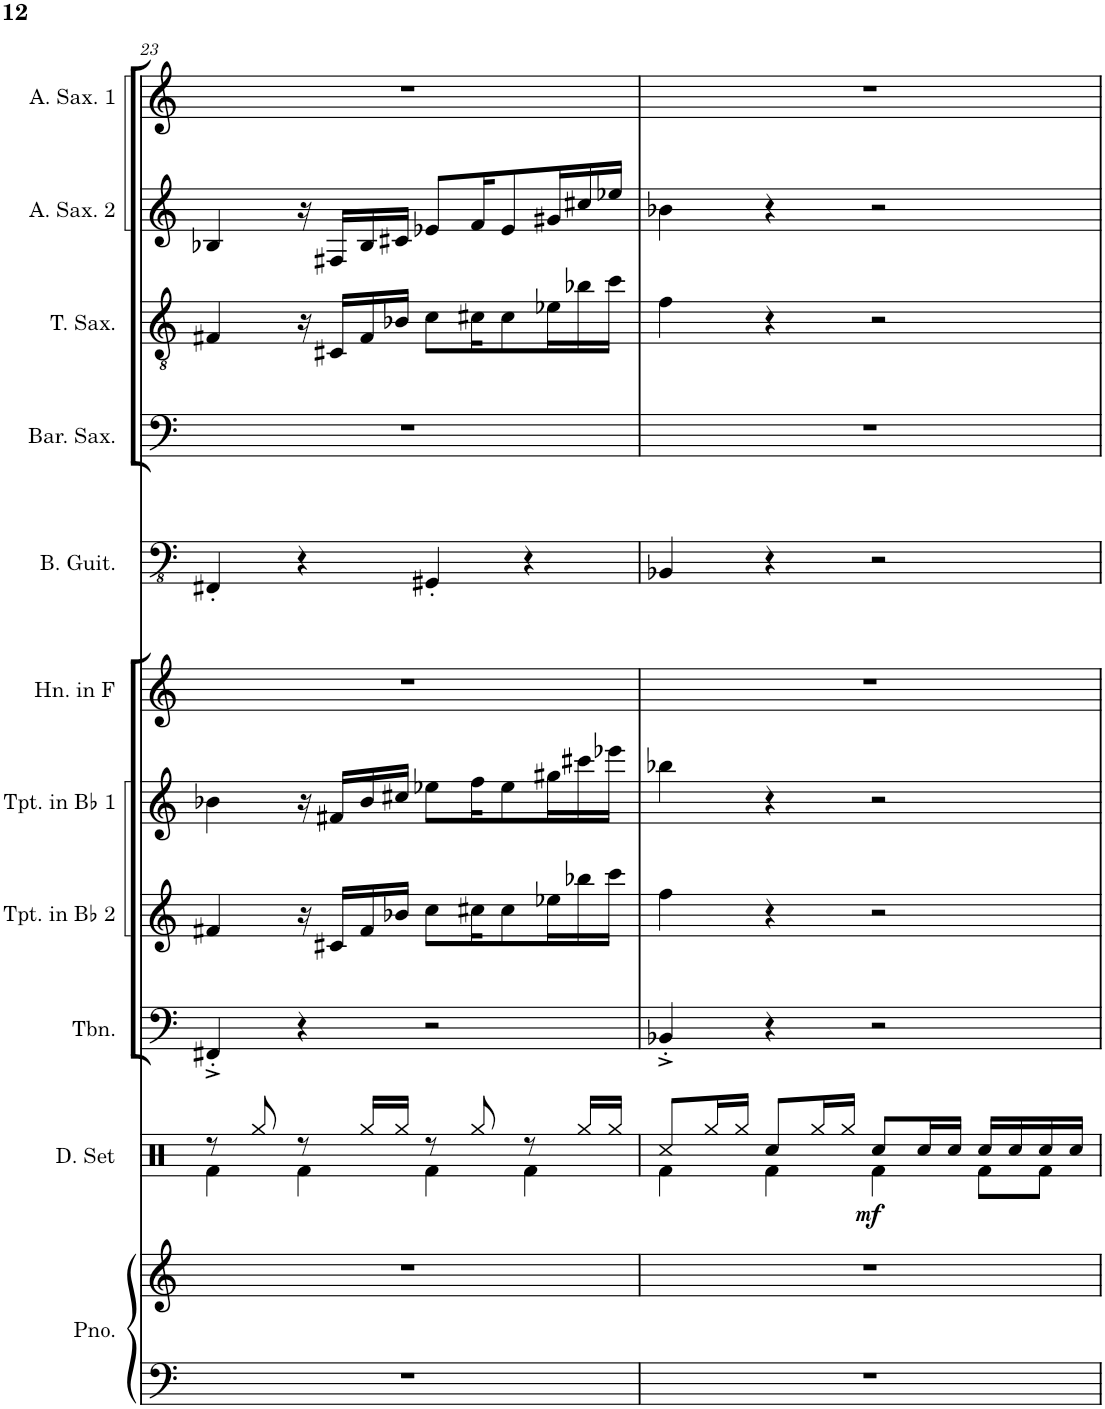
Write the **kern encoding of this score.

**kern	**kern	**kern	**dynam	**kern	**kern	**kern	**kern	**kern	**kern	**kern	**kern	**kern
*part11	*part11	*part10	*part10	*part9	*part8	*part7	*part6	*part5	*part4	*part3	*part2	*part1
*staff12	*staff11	*staff10	*staff10	*staff9	*staff8	*staff7	*staff6	*staff5	*staff4	*staff3	*staff2	*staff1
*I"Piano	*	*I"Drumset	*	*I"Trombone	*I"Trumpet in Bb 2	*I"Trumpet in Bb 1	*I"Horn in F	*I"Bass Guitar	*I"Baritone Saxophone	*I"Tenor Saxophone	*I"Alto Saxophone 2	*I"Alto Saxophone 1
*I'Pno.	*	*I'D. Set	*	*I'Tbn.	*I'Tpt. in Bb 2	*I'Tpt. in Bb 1	*I'Hn. in F	*I'B. Guit.	*I'Bar. Sax.	*I'T. Sax.	*I'A. Sax. 2	*I'A. Sax. 1
!!LO:PB:g=z
*clefF4	*clefG2	*clefX	*	*clefF4	*clefG2	*clefG2	*clefG2	*clefFv4	*clefF4	*clefGv2	*clefG2	*clefG2
*	*	*	*	*	*Trd1c2	*Trd1c2	*Trd4c7	*	*Trd12c21	*Trd8c14	*Trd5c9	*Trd5c9
*k[]	*k[]	*k[]	*	*k[]	*k[]	*k[]	*k[]	*k[]	*k[]	*k[]	*k[]	*k[]
*M4/4	*M4/4	*M4/4	*	*M4/4	*M4/4	*M4/4	*M4/4	*M4/4	*M4/4	*M4/4	*M4/4	*M4/4
=23	=23	=23	=23	=23	=23	=23	=23	=23	=23	=23	=23	=23
*	*	*^	*	*	*	*	*	*	*	*	*	*
1r	1r	8r	4Rf\	.	4FF#X'^/	4f#X/	4b-X\	1r	4FFF#X'/	1r	4F#X/	4B-X/	1r
.	.	8Rgg/	.	.	.	.	.	.	.	.	.	.	.
.	.	8r	4Rf\	.	4r	16r	16r	.	4r	.	16r	16r	.
.	.	.	.	.	.	16c#X/LL	16f#X/LL	.	.	.	16C#X/LL	16F#X/LL	.
.	.	16Rgg/LL	.	.	.	16f#/	16b-/	.	.	.	16F#/	16B-/	.
.	.	16Rgg/JJ	.	.	.	16b-X/JJ	16cc#X/JJ	.	.	.	16B-X/JJ	16c#X/JJ	.
.	.	8r	4Rf\	.	2r	8cc\L	8ee-X\L	.	4GGG#X'/	.	8c\L	8e-X/L	.
.	.	8Rgg/	.	.	.	16cc#X\K	16ff\K	.	.	.	16c#X\K	16f/K	.
.	.	.	.	.	.	8cc#\	8ee-\	.	.	.	8c#\	8e-/	.
.	.	8r	4Rf\	.	.	.	.	.	4r	.	.	.	.
.	.	.	.	.	.	16ee-X\L	16gg#X\L	.	.	.	16e-X\L	16g#X/L	.
.	.	16Rgg/LL	.	.	.	16bb-X\	16ccc#X\	.	.	.	16b-X\	16cc#X/	.
.	.	16Rgg/JJ	.	.	.	16ccc\JJ	16eee-X\JJ	.	.	.	16cc\JJ	16ee-X/JJ	.
=24	=24	=24	=24	=24	=24	=24	=24	=24	=24	=24	=24	=24	=24
1r	1r	8Rcc/L	4Rf\	.	4BB-X'^/	4ff\	4bb-X\	1r	4BBB-X/	1r	4f\	4b-X\	1r
.	.	16Rgg/L	.	.	.	.	.	.	.	.	.	.	.
.	.	16Rgg/JJ	.	.	.	.	.	.	.	.	.	.	.
.	.	8Rcc/L	4Rf\	.	4r	4r	4r	.	4r	.	4r	4r	.
.	.	16Rgg/L	.	.	.	.	.	.	.	.	.	.	.
.	.	16Rgg/JJ	.	.	.	.	.	.	.	.	.	.	.
!	!	!	!	!LO:DY:b	!	!	!	!	!	!	!	!	!
.	.	8Rcc/L	4Rf\	mf	2r	2r	2r	.	2r	.	2r	2r	.
.	.	16Rcc/L	.	.	.	.	.	.	.	.	.	.	.
.	.	16Rcc/JJ	.	.	.	.	.	.	.	.	.	.	.
.	.	16Rcc/LL	8Rf\L	.	.	.	.	.	.	.	.	.	.
.	.	16Rcc/	.	.	.	.	.	.	.	.	.	.	.
.	.	16Rcc/	8Rf\J	.	.	.	.	.	.	.	.	.	.
.	.	16Rcc/JJ	.	.	.	.	.	.	.	.	.	.	.
*	*	*v	*v	*	*	*	*	*	*	*	*	*	*
=	=	=	=	=	=	=	=	=	=	=	=	=
*-	*-	*-	*-	*-	*-	*-	*-	*-	*-	*-	*-	*-
